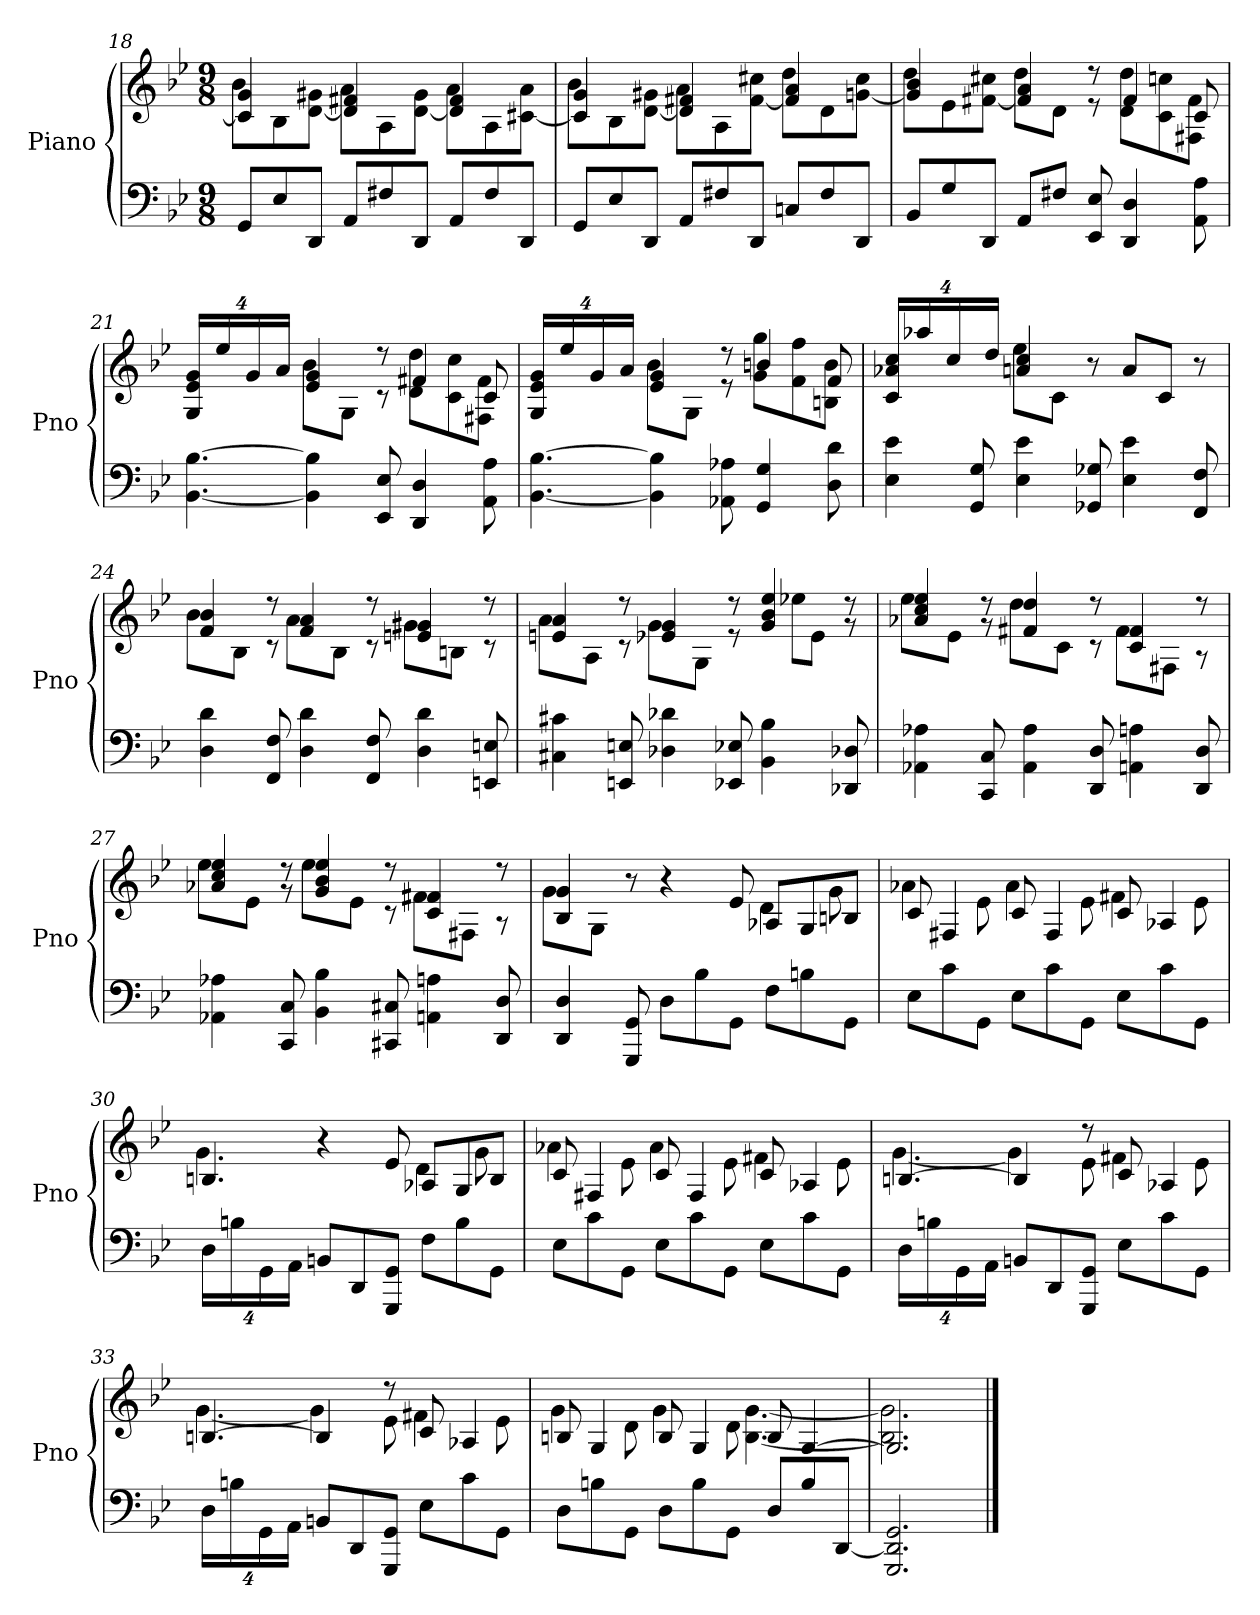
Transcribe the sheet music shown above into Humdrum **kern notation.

**kern	**kern
*part1	*part1
*staff2	*staff1
*I"Piano	*
*I'Pno	*
*clefF4	*clefG2
*k[b-e-]	*k[b-e-]
*g:	*g:
*M9/8	*M9/8
=18	=18
*	*^
8GGL	4c#] 4g	8b-L
8E-	.	8B-
8DDJ	8ryy	[8d 8g#XJ
8AAL	4d] 4f#X	8aL
8F#X	.	8A
8DDJ	8ryy	[8d 8g#J
8AAL	4d] 4f#	8aL
8F#	.	8A
8DDJ	8ryy	[8c#X 8aJ
=19	=19	=19
8GGL	4c#] 4g	8b-L
8E-	.	8B-
8DDJ	8ryy	[8d 8g#XJ
8AAL	4d] 4f#X	8aL
8F#X	.	8A
8DDJ	8ryy	[8f# 8cc#XJ
8CnL	4f#] 4a	8ddL
8F#	.	8d
8DDJ	8ryy	[8gn 8cc#J
=20	=20	=20
8BB-L	4g] 4b-	8ddL
8G	.	8e-
8DDJ	8ryy	[8f#X 8cc#XJ
8AAL	4f#] 4a	8ddL
8F#XJ	.	8dJ
8EE- 8E-	8r	8r
4DD 4D	4f#	8d 8ddL
.	.	8c 8ccn
8AA 8A	8c	8F#X 8f#J
=21	=21	=21
[4.BB- [4.B-	32%3G 32%3e- 32%3gLL	4.ryy
.	32%3ee-	.
.	32%3g	.
.	32%3aJJ	.
4BB-] 4B-]	4e- 4g	8b-L
.	.	8GJ
8EE- 8E-	8r	8r
4DD 4D	4f#X	8d 8ddL
.	.	8c 8cc
8AA 8A	8c	8F#X 8f#J
=22	=22	=22
[4.BB- [4.B-	32%3G 32%3e- 32%3gLL	4.ryy
.	32%3ee-	.
.	32%3g	.
.	32%3aJJ	.
4BB-] 4B-]	4e- 4g	8b-L
.	.	8GJ
8AA-X 8A-X	8r	8r
4GG 4G	4bn	8g 8ggL
.	.	8f 8ff
8D 8d	8f	8Bn 8bJ
=23	=23	=23
4E- 4e-	32%3c/ 32%3a-X/ 32%3cc/LL	4.ryy
.	32%3aa-X	.
.	32%3cc	.
8GG 8G	.	.
.	32%3ddJJ	.
4E- 4e-	4an 4cc	8ee-L
.	.	8cJ
8GG-X 8G-X	8r	2ryy
4E- 4e-	8aL	.
.	8cJ	.
8FF 8F	8r	.
=24	=24	=24
4D 4d	4f 4b-	8b-L
.	.	8B-J
8FF 8F	8r	8r
4D 4d	4f 4a	8aL
.	.	8B-J
8FF 8F	8r	8r
4D 4d	4en 4g#X	8g#XL
.	.	8BnJ
8EEn 8En	8r	8r
=25	=25	=25
4C#X 4c#X	4en 4a	8aL
.	.	8AJ
8EEn 8En	8r	8r
4D-X 4d-X	4e-X 4g	8gL
.	.	8GJ
8EE-X 8E-X	8r	8r
4BB- 4B-	4g 4b- 4ee-	8ee-XL
.	.	8e-J
8DD-X 8D-X	8r	8r
=26	=26	=26
4AA-X 4A-X	4a-X 4cc 4ee-	8ee-L
.	.	8e-J
8CC 8C	8r	8r
4AA- 4A-	4f#X 4dd	8ddL
.	.	8cJ
8DD 8D	8r	8r
4AAn 4An	4c 4f#	8f#L
.	.	8F#XJ
8DD 8D	8r	8r
=27	=27	=27
4AA-X 4A-X	4a-X 4cc 4ee-	8ee-L
.	.	8e-J
8CC 8C	8r	8r
4BB- 4B-	4g 4b- 4ee-	8ee-L
.	.	8e-J
8CC#X 8C#X	8r	8r
4AAn 4An	4c 4f#X	8f#XL
.	.	8F#XJ
8DD 8D	8r	8r
=28	=28	=28
4DD 4D	4B- 4g	8gL
.	.	8GJ
8GGG 8GG	8r	2ryy
8DL	4r	.
8B-	.	.
8GGJ	8e-	.
8FL	8A-XL	4d
8Bn	8G	.
8GGJ	8BnJ	8g
=29	=29	=29
8E-L	8c	4a-X
8c	4F#X	.
8GGJ	.	8e-
8E-L	8c	4a-
8c	4F#	.
8GGJ	.	8e-
8E-L	8c	4f#X
8c	4A-X	.
8GGJ	.	8e-
=30	=30	=30
32%3DLL	4.Bn	4.g
32%3Bn	.	.
32%3GG	.	.
32%3AAJJ	.	.
8BBnL	4r	4.ryy
8DD	.	.
8GGG 8GGJ	8e-	.
8FL	8A-XL	4d
8B	8G	.
8GGJ	8BJ	8g
=31	=31	=31
8E-L	8c	4a-X
8c	4F#X	.
8GGJ	.	8e-
8E-L	8c	4a-
8c	4F#	.
8GGJ	.	8e-
8E-L	8c	4f#X
8c	4A-X	.
8GGJ	.	8e-
=32	=32	=32
32%3DLL	[4.Bn	[4.g
32%3Bn	.	.
32%3GG	.	.
32%3AAJJ	.	.
8BBnL	4B]	4g]
8DD	.	.
8GGG 8GGJ	8r	8e-
8E-L	8c	4f#X
8c	4A-X	.
8GGJ	.	8e-
=33	=33	=33
32%3DLL	[4.Bn	[4.g
32%3Bn	.	.
32%3GG	.	.
32%3AAJJ	.	.
8BBnL	4B]	4g]
8DD	.	.
8GGG 8GGJ	8r	8e-
8E-L	8c	4f#X
8c	4A-X	.
8GGJ	.	8e-
=34	=34	=34
8DL	8Bn	4g
8Bn	4G	.
8GGJ	.	8d
8DL	8B	4g
8B	4G	.
8GGJ	.	8d
8DL	8B	[4.B [4.g
8B	[4G	.
[8DDJ	.	.
=35	=35	=35
2.GGG 2.DD] 2.GG	2.G]	2.B] 2.g]
*	*v	*v
==	==
*-	*-
